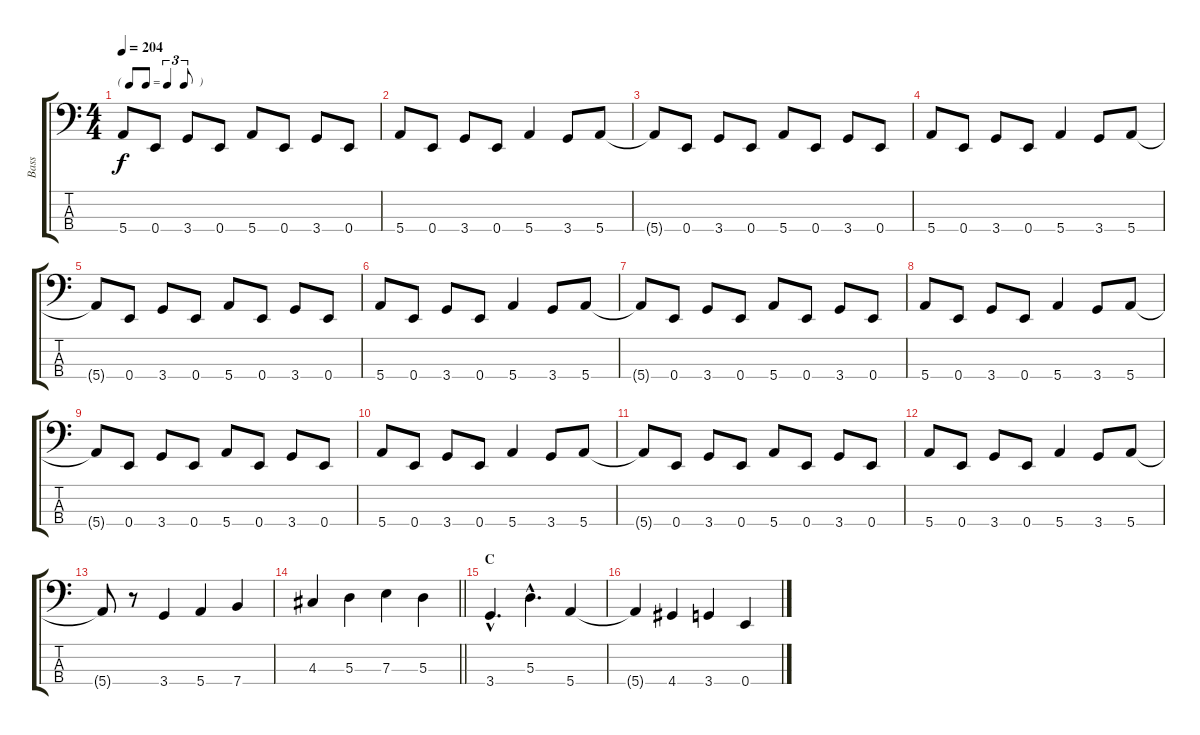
\track ("Bass" "Bass") {instrument electricbasspick}
\staff {score tabs}
\tuning (G2 D2 A1 E1) {hide}
\ts (4 4)
\tf triplet8th
\tempo 204
\clef f4
\ks c
5.4{t}.8{dy f} 0.4.8 3.4.8 0.4.8 5.4.8 0.4.8 3.4.8 0.4.8 |
5.4.8 0.4.8 3.4.8 0.4.8 5.4.4 3.4.8 5.4.8 |
5.4{t}.8 0.4.8 3.4.8 0.4.8 5.4.8 0.4.8 3.4.8 0.4.8 |
5.4.8 0.4.8 3.4.8 0.4.8 5.4.4 3.4.8 5.4.8 |
5.4{t}.8 0.4.8 3.4.8 0.4.8 5.4.8 0.4.8 3.4.8 0.4.8 |
5.4.8 0.4.8 3.4.8 0.4.8 5.4.4 3.4.8 5.4.8 |
5.4{t}.8 0.4.8 3.4.8 0.4.8 5.4.8 0.4.8 3.4.8 0.4.8 |
5.4.8 0.4.8 3.4.8 0.4.8 5.4.4 3.4.8 5.4.8 |
5.4{t}.8 0.4.8 3.4.8 0.4.8 5.4.8 0.4.8 3.4.8 0.4.8 |
5.4.8 0.4.8 3.4.8 0.4.8 5.4.4 3.4.8 5.4.8 |
5.4{t}.8 0.4.8 3.4.8 0.4.8 5.4.8 0.4.8 3.4.8 0.4.8 |
5.4.8 0.4.8 3.4.8 0.4.8 5.4.4 3.4.8 5.4.8 |
5.4{t}.8 r.8 3.4.4 5.4.4 7.4.4 |
\barLineRight lightlight
4.3.4 5.3.4 7.3.4 5.3.4 |
\section ("" "C")
3.4{hac}.4{d} 5.3{hac}.4{d} 5.4.4 |
5.4{t}.4 4.4.4 3.4.4 0.4.4
